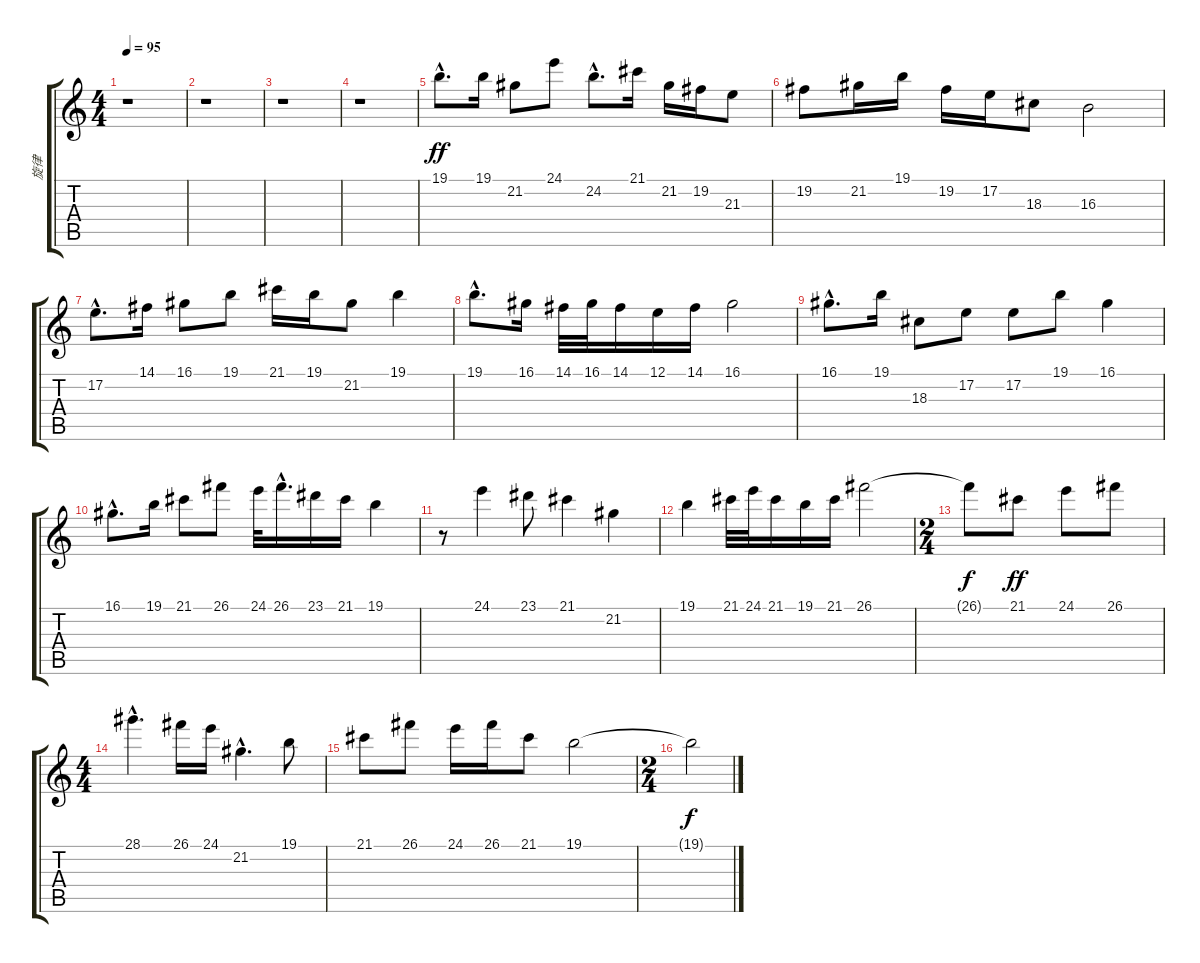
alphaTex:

\track ("旋律" "旋律") {instrument synthvoice}
\staff {score tabs}
\tuning (E4 B3 G3 D3 A2 E2) {hide}
\ts (4 4)
\tempo 95
\clef g2
\ks c
r.1{dy ff} |
r.1 |
r.1 |
r.1 |
19.1{hac}.8{d} 19.1.16 21.2.8 24.1.8 24.2{hac}.8{d} 21.1.16 21.2.16 19.2.16 21.3.8 |
19.2.8 21.2.16 19.1.16 19.2.16 17.2.16 18.3.8 16.3.2 |
17.2{hac}.8{d} 14.1.16 16.1.8 19.1.8 21.1.16 19.1.16 21.2.8 19.1.4 |
19.1{hac}.8{d} 16.1.16 14.1.32 16.1.32 14.1.16 12.1.16 14.1.16 16.1.2 |
16.1{hac}.8{d} 19.1.16 18.3.8 17.2.8 17.2.8 19.1.8 16.1.4 |
16.1{hac}.8{d} 19.1.16 21.1.8 26.1.8 24.1.32 26.1{hac}.16{d} 23.1.16 21.1.16 19.1.4 |
r.8 24.1.4 23.1.8 21.1.4 21.2.4 |
19.1.4 21.1.32 24.1.32 21.1.16 19.1.16 21.1.16 26.1.2 |
\ts (2 4)
26.1{t}.8{dy f} 21.1.8{dy ff} 24.1.8 26.1.8 |
\ts (4 4)
28.1{hac}.4{d} 26.1.16 24.1.16 21.2{hac}.4{d} 19.1.8 |
21.1.8 26.1.8 24.1.16 26.1.16 21.1.8 19.1.2 |
\ts (2 4)
19.1{t}.2{dy f}
